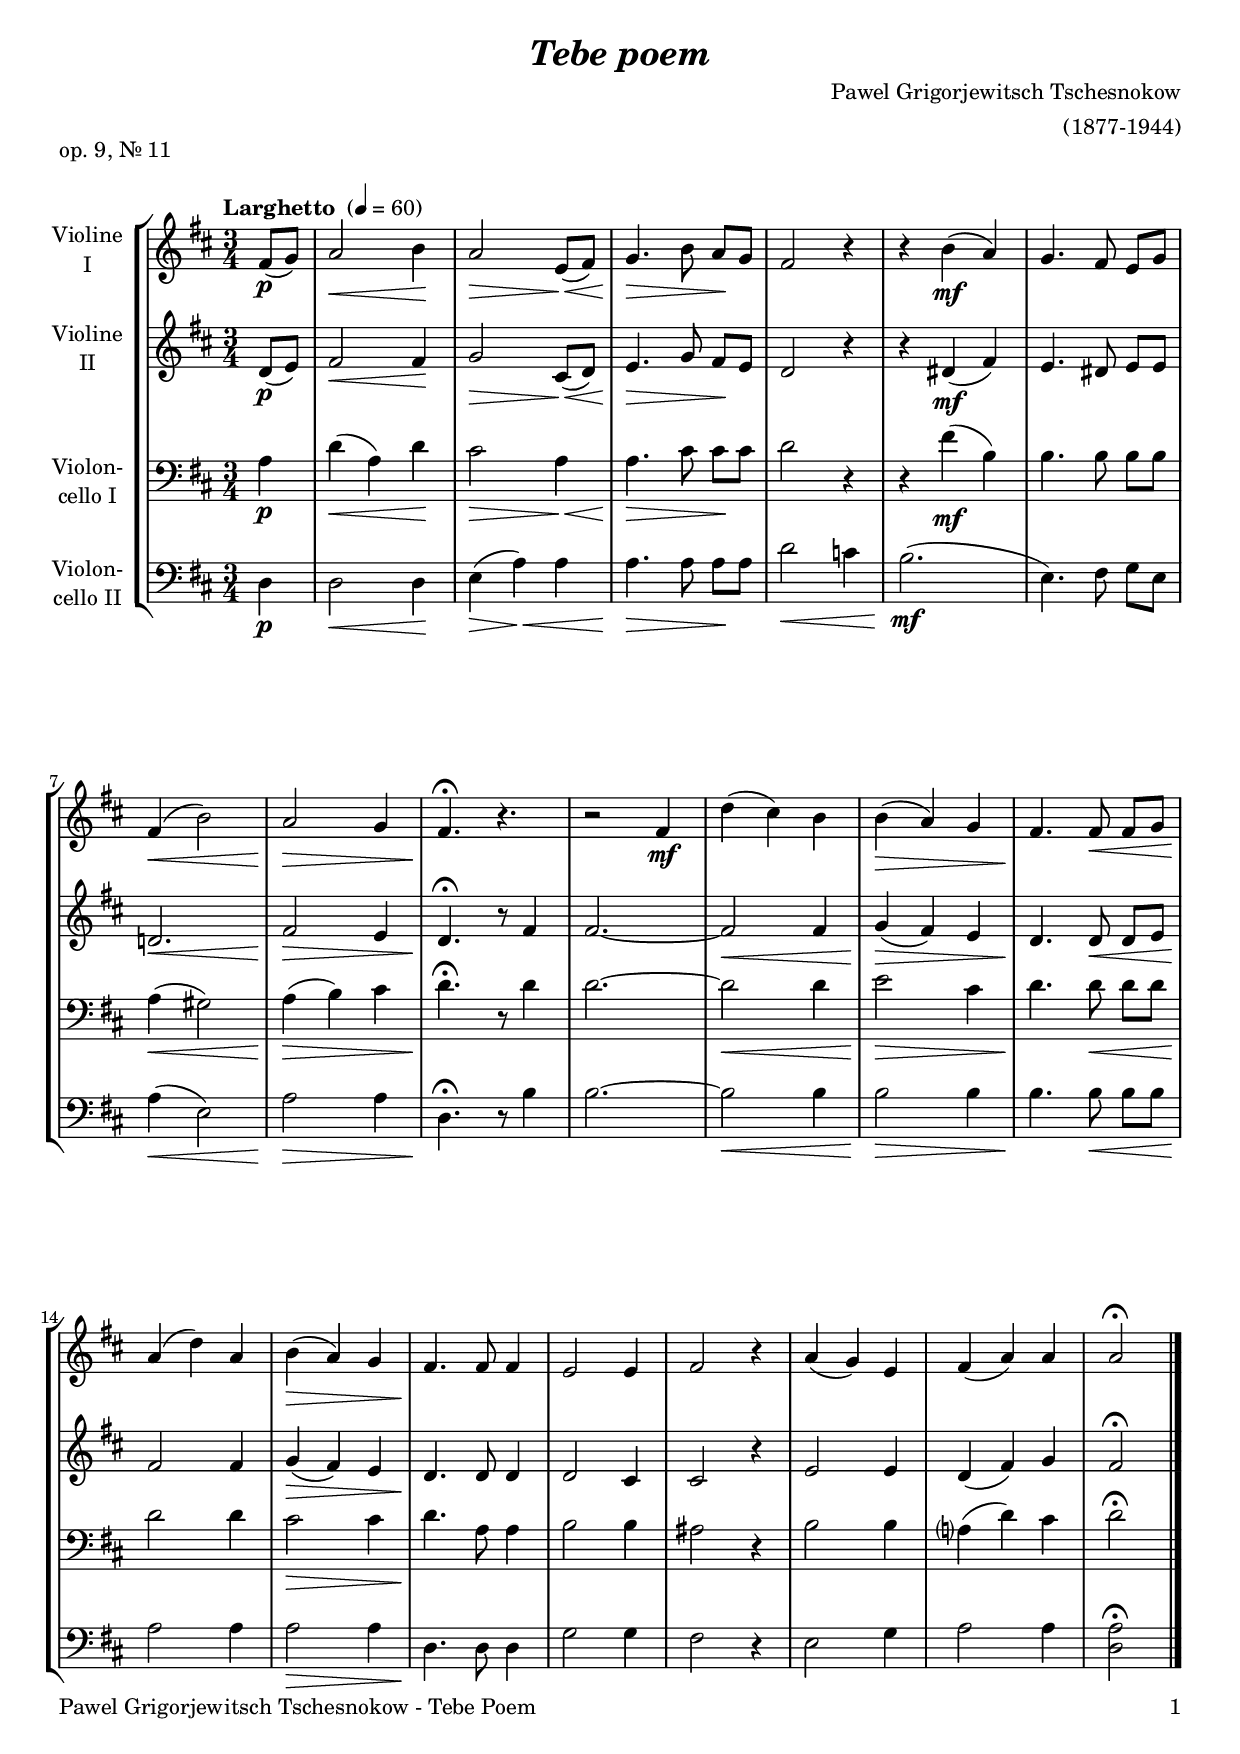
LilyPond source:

\version "2.24.1"
\include "deutsch.ly"

#(set-global-staff-size 19)

\header {
  title     = \markup \bold \italic "Tebe poem"
  composer  = "Pawel Grigorjewitsch Tschesnokow"
  arranger  = "(1877-1944)"
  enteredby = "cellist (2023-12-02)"
  piece     = "op. 9, Nr. 11"
}

voiceconsts = {
  \key g \major
  \time 3/4
  \clef "treble"
%  \numericTimeSignature
  \compressEmptyMeasures
  % Set default beaming for all staves
  \set Timing.beamExceptions = #'()
  \set Timing.baseMoment     = #(ly:make-moment 1 4)
  \set Timing.beatStructure  = #'(1 1 1)
  \tempo "Larghetto " 4=60
}

mist = "string ensemble 1"
mivl = "violin"
miba = "cello"
mipz = "pizzicato strings"

va = \relative c'' {
  \voiceconsts

  \partial 4 h8(\p c)
  d2\< e4\!
  d2\> a8(\!\< h)
  c4.\!\> e8 d\! c
  h2 r4
  r e(\mf d)
  c4. h8 a c
  h4(\< e2)
  d\!\> c4
  h4.\!\fermata r
  r2 h4\mf

  g'( fis) e
  e(\> d) c
  h4.\! h8\< h c
  d4(\! g) d
  e(\> d) c
  h4.\! h8 h4
  a2 a4
  h2 r4
  d( c) a
  h( d) d
  \partial 2 d2\fermata \bar "|."
}

vb = \relative c'' {
  \voiceconsts

  \partial 4 g8(\p a)
  h2\< h4\!
  c2\> fis,8(\!\< g)
  a4.\!\> c8 h\! a
  g2 r4
  r gis(\mf h)
  a4. gis8 a a
  g!2.\<
  h2\!\> a4
  g4.\!\fermata r8 h4
  h2.~

  h2\< h4
  c(\!\> h) a
  g4.\! g8\< g a
  h2\! h4
  c(\> h) a
  g4.\! g8 g4
  g2 fis4
  fis2 r4
  a2 a4
  g( h) c
  \partial 2 h2\fermata \bar "|."
}

vc = \relative c' {
  \voiceconsts
  \clef "bass"
  
  \partial 4 d4\p
  g(\< d) g\!
  fis2\> d4\!\<
  d4.\!\> fis8 fis\! fis
  g2 r4
  r h(\mf e,)
  e4. e8 e e
  d4(\< cis2)
  d4(\!\> e) fis
  g4.\!\fermata r8 g4
  g2.~

  g2\< g4
  a2\!\> fis4
  g4.\! g8\< g g
  g2\! g4
  fis2\> fis4
  g4.\! d8 d4
  e2 e4
  dis2 r4
  e2 e4
  d?( g) fis
  \partial 2 g2\fermata \bar "|."
}

vd = \relative c' {
  \voiceconsts
  \clef "bass"
  
  \partial 4 g4\p
  g2\< g4\!
  a(\> d)\!\< d
  d4.\!\> d8 d\! d
  g2\< f4
  e2.(\!\mf
  a,4.) h8 c a
  d4(\< a2)
  d\!\> d4
  g,4.\!\fermata r8 e'4
  e2.~

  e2\< e4
  e2\!\> e4
  e4.\! e8\< e e
  d2\! d4
  d2\> d4
  g,4.\! g8 g4
  c2 c4
  h2 r4
  a2 c4
  d2 d4
  \partial 2 <g, d'>2\fermata \bar "|."
}


music = \new StaffGroup <<
      \new Staff {
	\set Staff.midiInstrument = \mivl
	\set Staff.instrumentName = \markup \center-column { "Violine" "I" }
	\transpose g d { \va }
      }

      \new Staff {
	\set Staff.midiInstrument = \mivl
	\set Staff.instrumentName = \markup \center-column { "Violine" "II" }
	\transpose g d { \vb }
      }

      \new Staff {
	\set Staff.midiInstrument = \miba
	\set Staff.instrumentName = \markup \center-column { "Violon-" "cello I" }
	\transpose g d { \vc }
      }

      \new Staff {
	\set Staff.midiInstrument = \miba
	\set Staff.instrumentName = \markup \center-column { "Violon-" "cello II" }
	\transpose g d { \vd }
      }
>>

\book {
   \paper {
    print-page-number = ##t
    print-first-page-number = ##t
    ragged-last-bottom = ##f
    oddHeaderMarkup = \markup \null
    evenHeaderMarkup = \markup \null
    oddFooterMarkup = \markup {
      \fill-line {
        \if \should-print-page-number
        "Pawel Grigorjewitsch Tschesnokow - Tebe Poem" \fromproperty #'page:page-number-string
      }
    }
    evenFooterMarkup = \oddFooterMarkup
  } \score {
    \music
    \layout {}
  }

  \score {
    \unfoldRepeats \music

    \midi {
      \context {
        \Score
      }
    }
  }
}